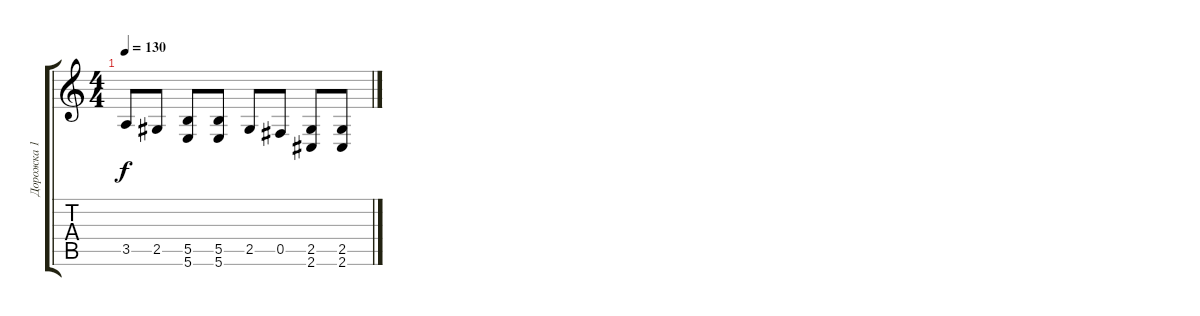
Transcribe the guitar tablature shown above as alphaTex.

\track ("Дорожка 1" "Дорожка 1") {instrument distortionguitar}
\staff {score tabs}
\tuning (Db4 Ab3 E3 B2 Gb2 B1) {hide}
\ts (4 4)
\tempo 130
\clef g2
\ks c
3.5.8{dy f} 2.5.8 (5.5 5.6).8 (5.5 5.6).8 2.5.8 0.5.8 (2.5 2.6).8 (2.5 2.6).8
